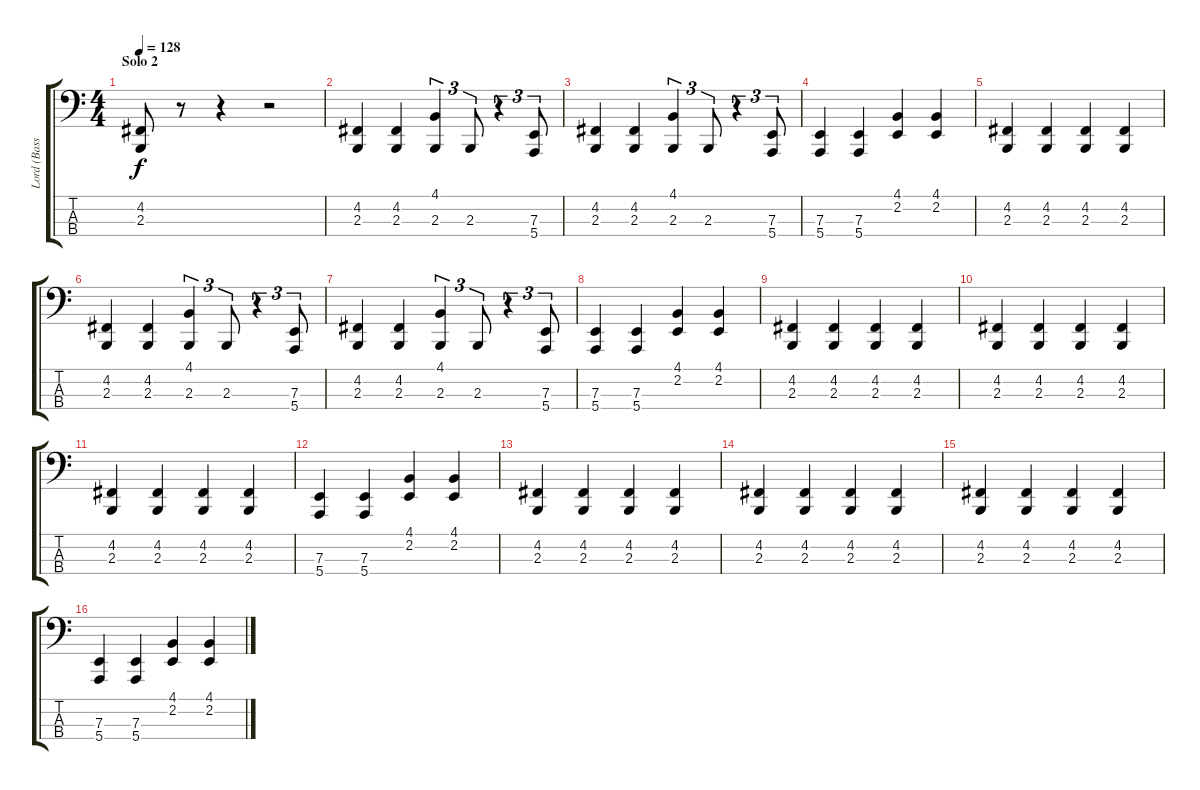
\track ("Lord (Bass)" "Lord (Bass") {instrument drawbarorgan}
\staff {score tabs}
\tuning (G2 D2 A1 E1) {hide}
\ts (4 4)
\section ("" "Solo 2")
\tempo 128
\clef f4
\ks c
(4.2 2.3).8{dy f} r.8 r.4 r.2 |
(4.2 2.3).4 (4.2 2.3).4 (4.1 2.3).4{tu (3 2)} 2.3.8{tu (3 2)} r.4{tu (3 2)} (7.3 5.4).8{tu (3 2)} |
(4.2 2.3).4 (4.2 2.3).4 (4.1 2.3).4{tu (3 2)} 2.3.8{tu (3 2)} r.4{tu (3 2)} (7.3 5.4).8{tu (3 2)} |
(7.3 5.4).4 (7.3 5.4).4 (4.1 2.2).4 (4.1 2.2).4 |
(4.2 2.3).4 (4.2 2.3).4 (4.2 2.3).4 (4.2 2.3).4 |
(4.2 2.3).4 (4.2 2.3).4 (4.1 2.3).4{tu (3 2)} 2.3.8{tu (3 2)} r.4{tu (3 2)} (7.3 5.4).8{tu (3 2)} |
(4.2 2.3).4 (4.2 2.3).4 (4.1 2.3).4{tu (3 2)} 2.3.8{tu (3 2)} r.4{tu (3 2)} (7.3 5.4).8{tu (3 2)} |
(7.3 5.4).4 (7.3 5.4).4 (4.1 2.2).4 (4.1 2.2).4 |
(4.2 2.3).4 (4.2 2.3).4 (4.2 2.3).4 (4.2 2.3).4 |
(4.2 2.3).4 (4.2 2.3).4 (4.2 2.3).4 (4.2 2.3).4 |
(4.2 2.3).4 (4.2 2.3).4 (4.2 2.3).4 (4.2 2.3).4 |
(7.3 5.4).4 (7.3 5.4).4 (4.1 2.2).4 (4.1 2.2).4 |
(4.2 2.3).4 (4.2 2.3).4 (4.2 2.3).4 (4.2 2.3).4 |
(4.2 2.3).4 (4.2 2.3).4 (4.2 2.3).4 (4.2 2.3).4 |
(4.2 2.3).4 (4.2 2.3).4 (4.2 2.3).4 (4.2 2.3).4 |
(7.3 5.4).4 (7.3 5.4).4 (4.1 2.2).4 (4.1 2.2).4
